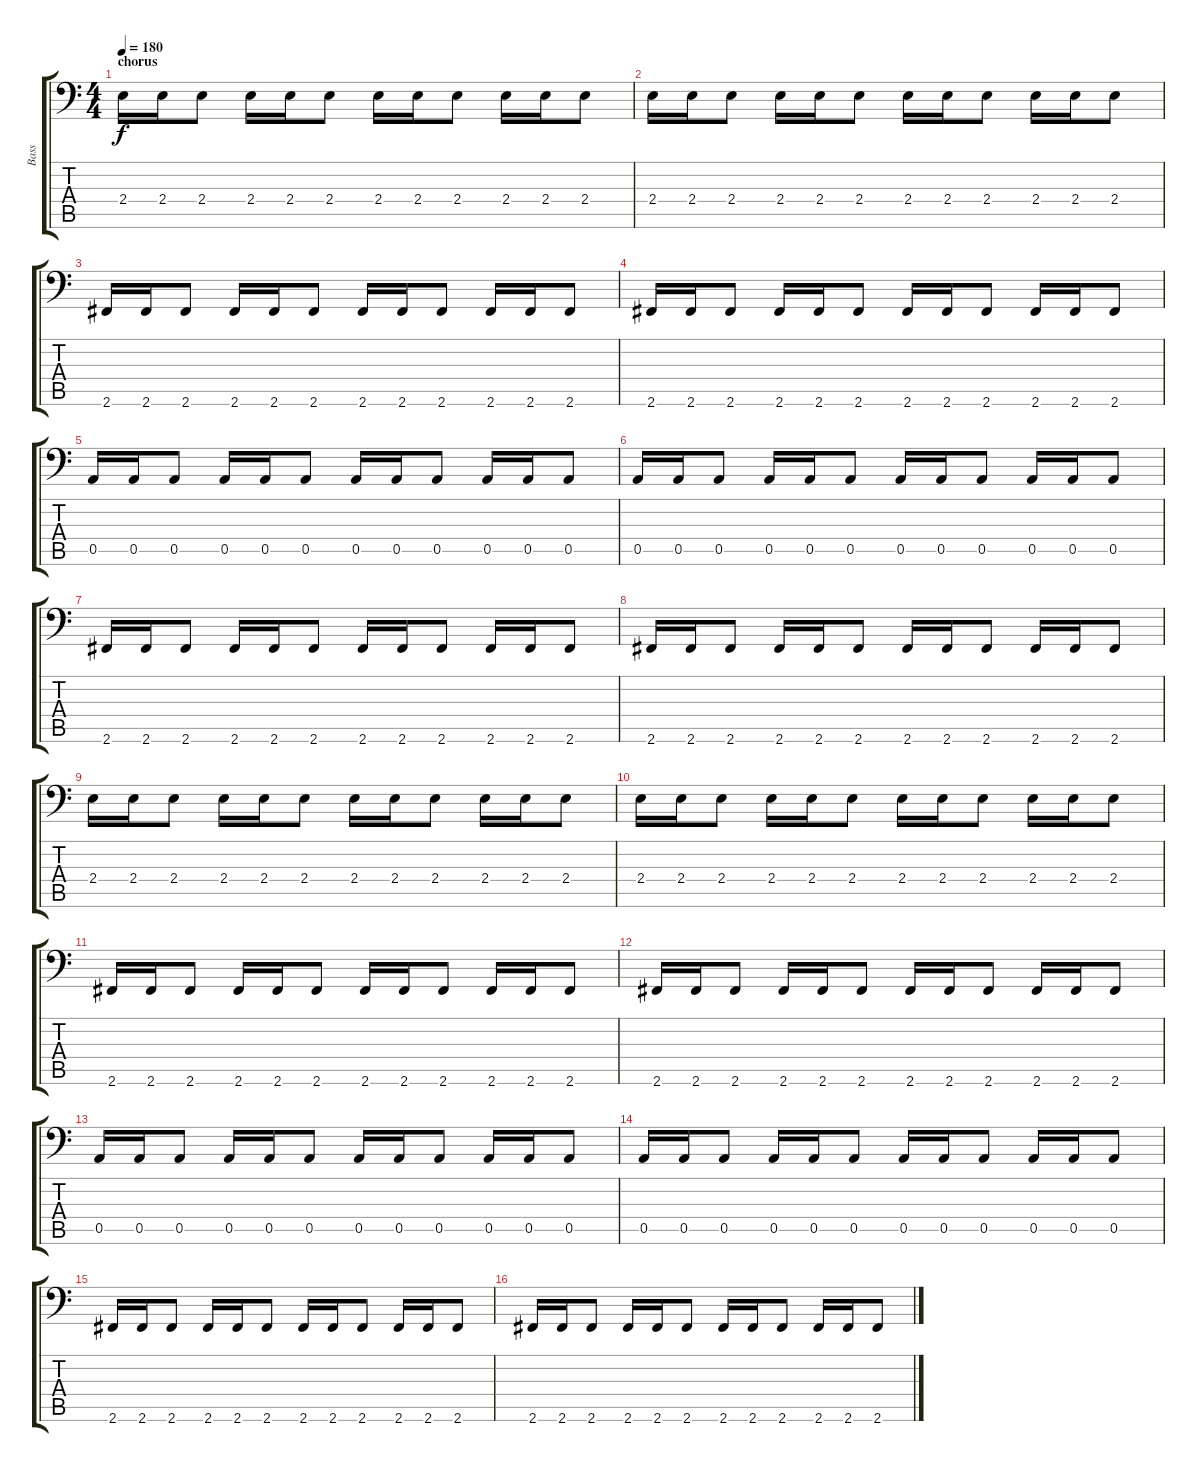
\track ("Bass" "Bass") {instrument electricbassfinger}
\staff {score tabs}
\tuning (E3 B2 G2 D2 A1 E1) {hide}
\ts (4 4)
\section ("" "chorus")
\tempo 180
\clef f4
\ks c
2.4.16{dy f} 2.4.16 2.4.8 2.4.16 2.4.16 2.4.8 2.4.16 2.4.16 2.4.8 2.4.16 2.4.16 2.4.8 |
2.4.16 2.4.16 2.4.8 2.4.16 2.4.16 2.4.8 2.4.16 2.4.16 2.4.8 2.4.16 2.4.16 2.4.8 |
2.6.16 2.6.16 2.6.8 2.6.16 2.6.16 2.6.8 2.6.16 2.6.16 2.6.8 2.6.16 2.6.16 2.6.8 |
2.6.16 2.6.16 2.6.8 2.6.16 2.6.16 2.6.8 2.6.16 2.6.16 2.6.8 2.6.16 2.6.16 2.6.8 |
0.5.16 0.5.16 0.5.8 0.5.16 0.5.16 0.5.8 0.5.16 0.5.16 0.5.8 0.5.16 0.5.16 0.5.8 |
0.5.16 0.5.16 0.5.8 0.5.16 0.5.16 0.5.8 0.5.16 0.5.16 0.5.8 0.5.16 0.5.16 0.5.8 |
2.6.16 2.6.16 2.6.8 2.6.16 2.6.16 2.6.8 2.6.16 2.6.16 2.6.8 2.6.16 2.6.16 2.6.8 |
2.6.16 2.6.16 2.6.8 2.6.16 2.6.16 2.6.8 2.6.16 2.6.16 2.6.8 2.6.16 2.6.16 2.6.8 |
2.4.16 2.4.16 2.4.8 2.4.16 2.4.16 2.4.8 2.4.16 2.4.16 2.4.8 2.4.16 2.4.16 2.4.8 |
2.4.16 2.4.16 2.4.8 2.4.16 2.4.16 2.4.8 2.4.16 2.4.16 2.4.8 2.4.16 2.4.16 2.4.8 |
2.6.16 2.6.16 2.6.8 2.6.16 2.6.16 2.6.8 2.6.16 2.6.16 2.6.8 2.6.16 2.6.16 2.6.8 |
2.6.16 2.6.16 2.6.8 2.6.16 2.6.16 2.6.8 2.6.16 2.6.16 2.6.8 2.6.16 2.6.16 2.6.8 |
0.5.16 0.5.16 0.5.8 0.5.16 0.5.16 0.5.8 0.5.16 0.5.16 0.5.8 0.5.16 0.5.16 0.5.8 |
0.5.16 0.5.16 0.5.8 0.5.16 0.5.16 0.5.8 0.5.16 0.5.16 0.5.8 0.5.16 0.5.16 0.5.8 |
2.6.16 2.6.16 2.6.8 2.6.16 2.6.16 2.6.8 2.6.16 2.6.16 2.6.8 2.6.16 2.6.16 2.6.8 |
2.6.16 2.6.16 2.6.8 2.6.16 2.6.16 2.6.8 2.6.16 2.6.16 2.6.8 2.6.16 2.6.16 2.6.8
